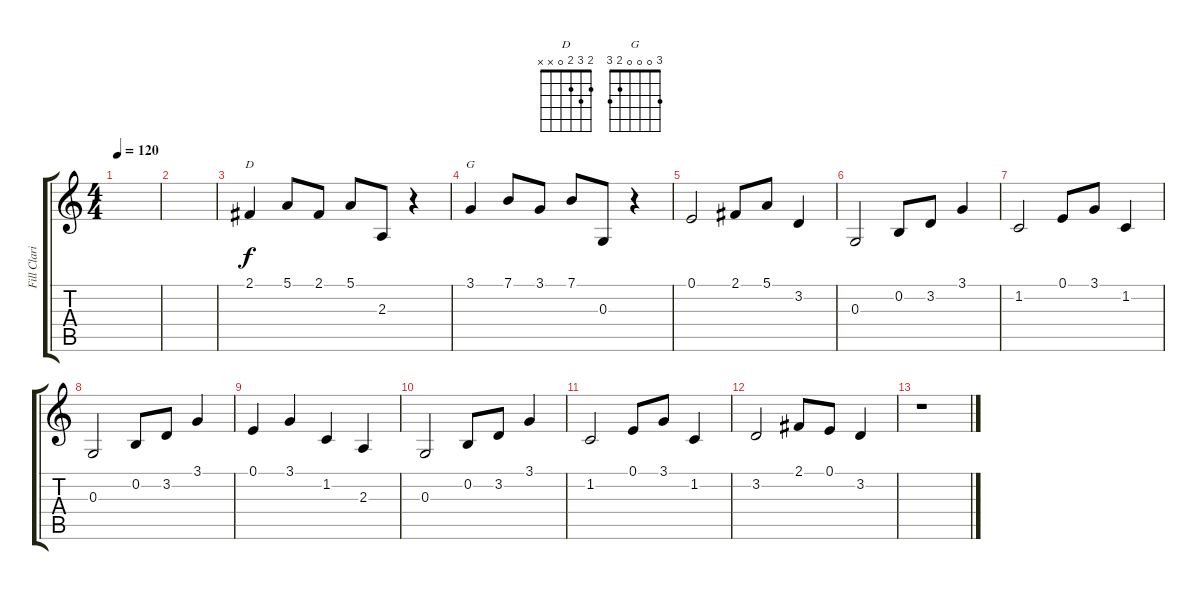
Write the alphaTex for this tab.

\track ("Fill Clarinet" "Fill Clari") {instrument clarinet}
\staff {score tabs}
\tuning (E4 B3 G3 D3 A2 E2) {hide}
\chord ("D" 2 3 2 0 x x)
\chord ("G" 3 0 0 0 2 3)
\ts (4 4)
\tempo 120
\clef g2
\ks c
|
|
2.1.4{ch "D"} 5.1.8 2.1.8 5.1.8 2.3.8 r.4 |
3.1.4{ch "G"} 7.1.8 3.1.8 7.1.8 0.3.8 r.4 |
0.1.2 2.1.8 5.1.8 3.2.4 |
0.3.2 0.2.8 3.2.8 3.1.4 |
1.2.2 0.1.8 3.1.8 1.2.4 |
0.3.2 0.2.8 3.2.8 3.1.4 |
0.1.4 3.1.4 1.2.4 2.3.4 |
0.3.2 0.2.8 3.2.8 3.1.4 |
1.2.2 0.1.8 3.1.8 1.2.4 |
3.2.2 2.1.8 0.1.8 3.2.4 |
r.1
